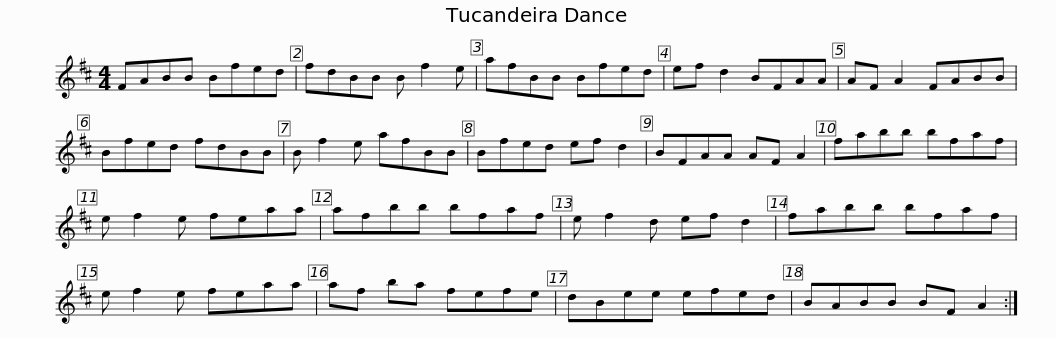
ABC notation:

X:1
L:1/8
M:4/4
I:linebreak $
K:D
V:1 treble
V:1
 FABB Bfed | fdBB B f2 e | afBB Bfed | ef d2 BFAA | AF A2 FABB | %5
 Bfed fdBB |$ B f2 e afBB | Bfed ef d2 | BFAA AF A2 | fabb bfaf | %10
 e f2 e feaa |$ afbb bfaf | e f2 d ef d2 | fabb bfaf | e f2 e feaa | %15
 af ba fefe |$ dBee efed | BABB BF A2 :| %18
